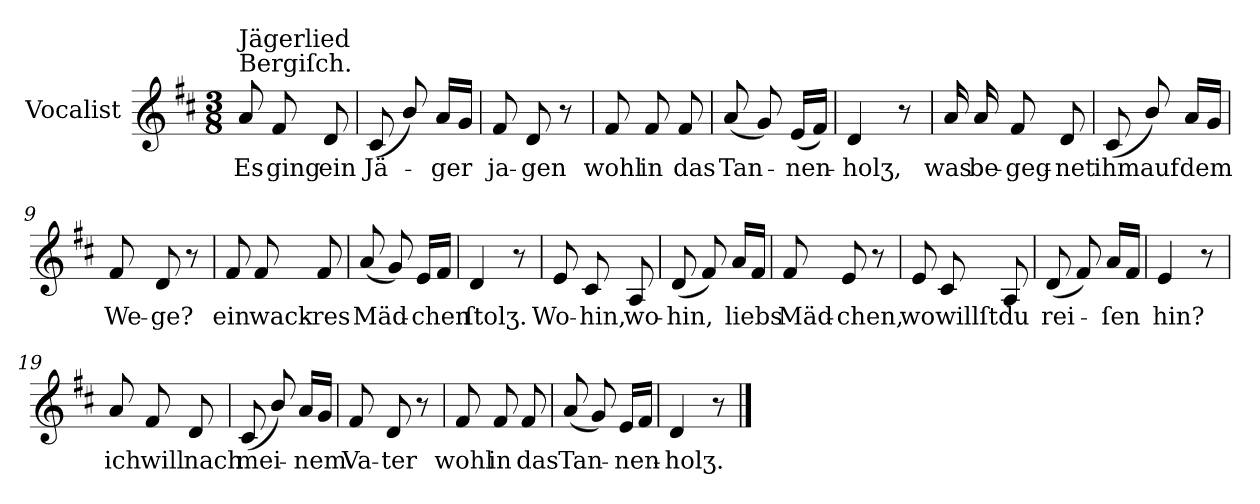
**kern	**text
*part1	*part1
*staff1	*staff1
*I"Vocalist	*
*k[f#c#]	*
*D:	*
*M3/8	*
=1	=1
!LO:TX:a:t=Bergiſch.	!
!LO:TX:a:t=Jägerlied	!
8a	Es
8f#	ging
8d	ein
=2	=2
(8c#	Jä-
8b/)	.
16aLL	-ger
16gJJ	.
=3	=3
8f#	ja-
8d	-gen
8r	.
=4	=4
8f#	wohl
8f#	in
8f#	das
=5	=5
(8a	Tan-
8g)	.
(16eLL	-nen-
16f#JJ)	.
=6	=6
4d	-holʒ,
8r	.
=7	=7
16a	was
16a	be-
8f#	-geg-
8d	-net
=8	=8
(8c#	ihm
8b/)	auf
16aLL	dem
16gJJ	.
=9	=9
8f#	We-
8d	-ge?
8r	.
=10	=10
8f#	ein
8f#	wack-
8f#	-res
=11	=11
(8a	Mäd-
8g)	.
16eLL	-chen
16f#JJ	.
=12	=12
4d	ſtolʒ.
8r	.
=13	=13
8e	Wo-
8c#	-hin,
8A	wo-
=14	=14
(8d	-hin,
8f#)	.
16aLL	liebs
16f#JJ	.
=15	=15
8f#	Mäd-
8e	-chen,
8r	.
=16	=16
8e	wo
8c#	willſt
8A	du
=17	=17
(8d	rei-
8f#)	.
16aLL	-ſen
16f#JJ	.
=18	=18
4e	hin?
8r	.
=19	=19
8a	ich
8f#	will
8d	nach
=20	=20
(8c#	mei-
8b/)	.
16aLL	-nem
16gJJ	.
=21	=21
8f#	Va-
8d	-ter
8r	.
=22	=22
8f#	wohl
8f#	in
8f#	das
=23	=23
(8a	Tan-
8g)	.
16eLL	-nen-
16f#JJ	.
=24	=24
4d	-holʒ.
8r	.
==	==
*-	*-
